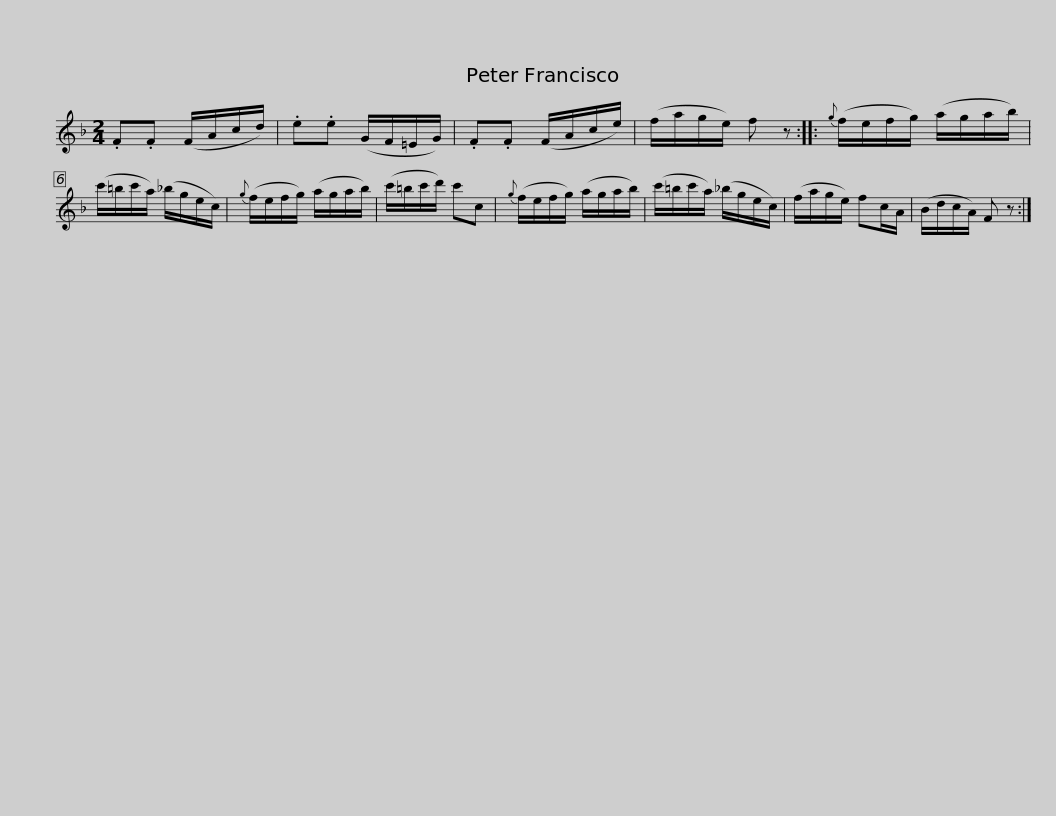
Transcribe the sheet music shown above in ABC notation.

X:1
L:1/8
M:2/4
I:linebreak $
K:F
V:1 treble
V:1
 .F.F (F/A/c/d/) | .e.e (G/F/=E/G/) | .F.F (F/A/c/e/) | (f/a/g/e/) f z ::{g} (f/e/f/g/) (a/g/a/b/) | %5
 (c'/=b/c'/a/) (_b/g/e/c/) |${g} (f/e/f/g/) (a/g/a/b/) | (c'/=b/c'/d'/) c'c |{g} (f/e/f/g/) (a/g/a/b/) | (c'/=b/c'/a/) (_b/g/e/c/) | %10
 (f/a/g/e/) fc/A/ |$ (B/d/c/A/) F z :| %12
